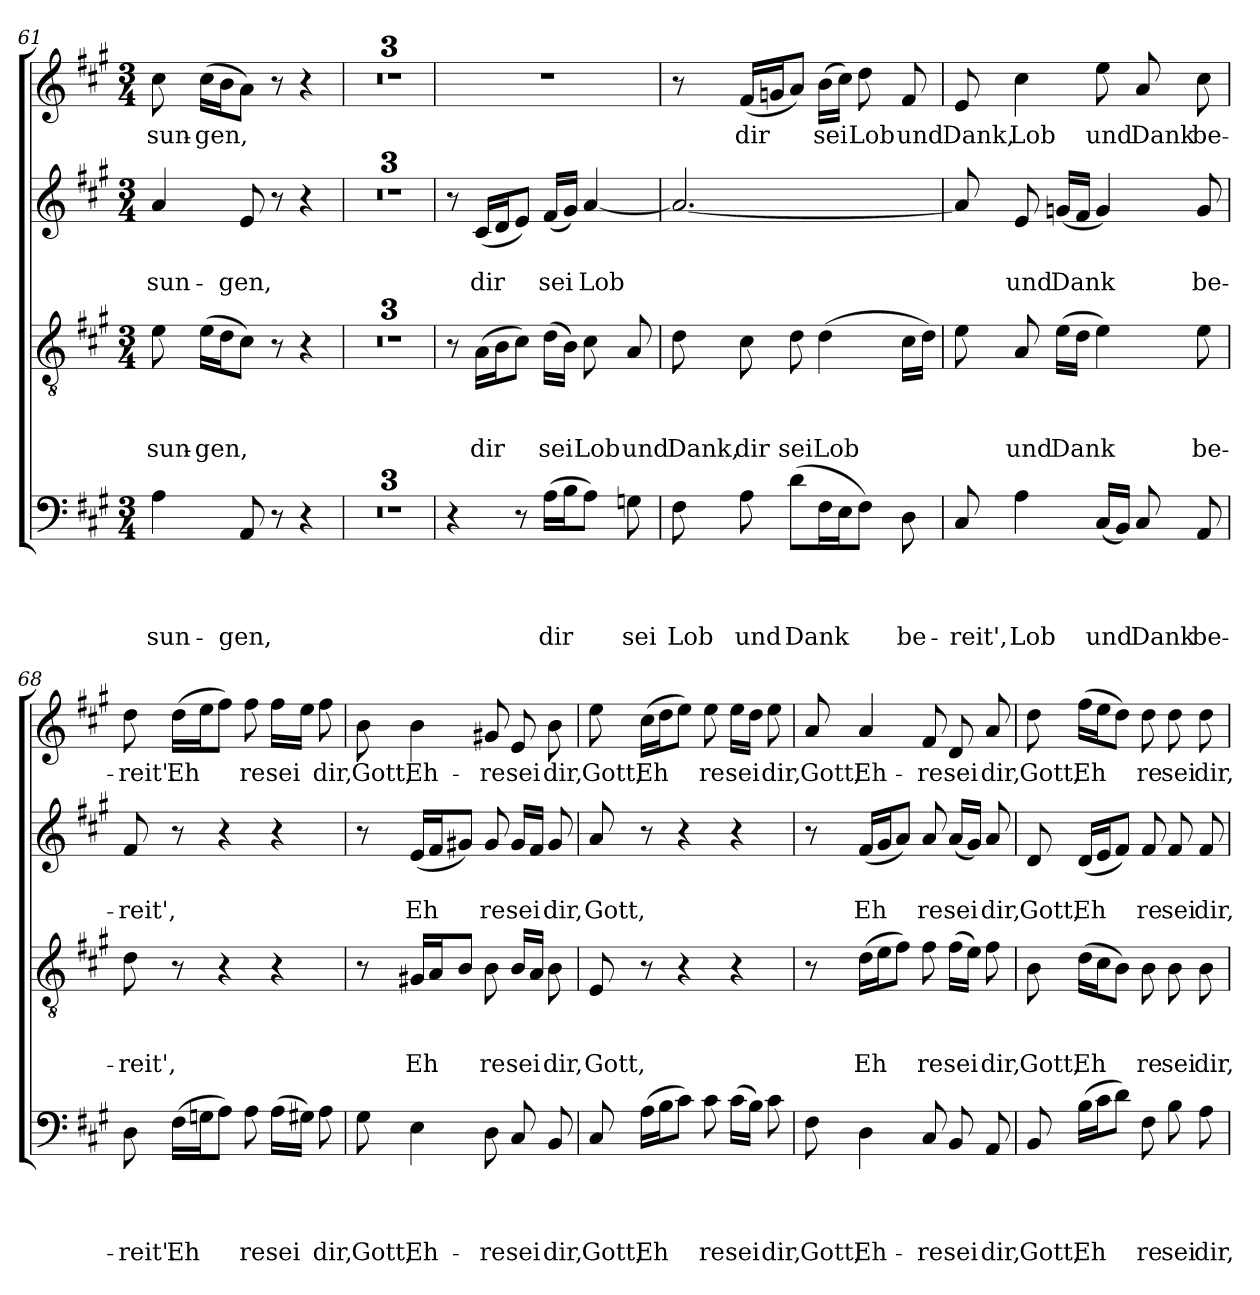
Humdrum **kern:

**kern	**text	**text	**text	**text	**kern	**text	**text	**text	**kern	**text	**text	**kern	**text
*part4	*part4	*part4	*part4	*part4	*part3	*part3	*part3	*part3	*part2	*part2	*part2	*part1	*part1
*staff4	*staff4	*staff4	*staff4	*staff4	*staff3	*staff3	*staff3	*staff3	*staff2	*staff2	*staff2	*staff1	*staff1
*clefF4	*	*	*	*	*clefGv2	*	*	*	*clefG2	*	*	*clefG2	*
*k[f#c#g#]	*	*	*	*	*k[f#c#g#]	*	*	*	*k[f#c#g#]	*	*	*k[f#c#g#]	*
*A:	*	*	*	*	*A:	*	*	*	*A:	*	*	*A:	*
*M3/4	*	*	*	*	*M3/4	*	*	*	*M3/4	*	*	*M3/4	*
=61	=61	=61	=61	=61	=61	=61	=61	=61	=61	=61	=61	=61	=61
!	!	!	!	!LO:LY:b	!	!	!	!LO:LY:b	!	!	!LO:LY:b	!	!LO:LY:b
4A\	.	.	.	-sun-	8e\	.	.	-sun-	4a/	.	-sun-	8cc#\	-sun-
!	!	!	!	!	!	!	!	!LO:LY:b	!	!	!	!	!LO:LY:b
.	.	.	.	.	(>16e\LL	.	.	-gen,	.	.	.	(>16cc#\LL	-gen,
.	.	.	.	.	16d\J	.	.	.	.	.	.	16b\J	.
!	!	!	!	!LO:LY:b	!	!	!	!	!	!	!LO:LY:b	!	!
8AA/	.	.	.	-gen,	8c#\J)	.	.	.	8e/	.	-gen,	8a\J)	.
8r	.	.	.	.	8r	.	.	.	8r	.	.	8r	.
4r	.	.	.	.	4r	.	.	.	4r	.	.	4r	.
=62	=62	=62	=62	=62	=62	=62	=62	=62	=62	=62	=62	=62	=62
2.r	.	.	.	.	2.r	.	.	.	2.r	.	.	2.r	.
=63	=63	=63	=63	=63	=63	=63	=63	=63	=63	=63	=63	=63	=63
2.r	.	.	.	.	2.r	.	.	.	2.r	.	.	2.r	.
!!LO:LB:g=z
=64	=64	=64	=64	=64	=64	=64	=64	=64	=64	=64	=64	=64	=64
2.r	.	.	.	.	2.r	.	.	.	2.r	.	.	2.r	.
=65	=65	=65	=65	=65	=65	=65	=65	=65	=65	=65	=65	=65	=65
4r	.	.	.	.	8r	.	.	.	8r	.	.	2.r	.
!	!	!	!	!	!	!	!	!LO:LY:b	!	!	!LO:LY:b	!	!
.	.	.	.	.	(>16A\LL	.	.	dir	(<16c#/LL	.	dir	.	.
.	.	.	.	.	16B\J	.	.	.	16d/J	.	.	.	.
8r	.	.	.	.	8c#\J)	.	.	.	8e/J)	.	.	.	.
!	!	!	!	!LO:LY:b	!	!	!	!LO:LY:b	!	!	!LO:LY:b	!	!
(>16A\LL	.	.	.	dir	(>16d\LL	.	.	sei	(<16f#/LL	.	sei	.	.
16B\J	.	.	.	.	16B\JJ)	.	.	.	16g#/JJ)	.	.	.	.
!	!	!	!	!	!	!	!	!LO:LY:b	!	!	!LO:LY:b	!	!
8A\J)	.	.	.	.	8c#\	.	.	Lob	[4a/	.	Lob	.	.
!	!	!	!	!LO:LY:b	!	!	!	!LO:LY:b	!	!	!	!	!
8Gn\	.	.	.	sei	8A/	.	.	und	.	.	.	.	.
=66	=66	=66	=66	=66	=66	=66	=66	=66	=66	=66	=66	=66	=66
!	!	!	!	!LO:LY:b	!	!	!	!LO:LY:b	!	!	!	!	!
8F#\	.	.	.	Lob	8d\	.	.	Dank,	2.a/_	.	.	8r	.
!	!	!	!	!LO:LY:b	!	!	!	!LO:LY:b	!	!	!	!	!LO:LY:b
8A\	.	.	.	und	8c#\	.	.	dir	.	.	.	(<16f#/LL	dir
.	.	.	.	.	.	.	.	.	.	.	.	16gn/J	.
!	!	!	!	!LO:LY:b	!	!	!	!LO:LY:b	!	!	!	!	!
(>8d\L	.	.	.	Dank	8d\	.	.	sei	.	.	.	8a/J)	.
!	!	!	!	!	!	!	!	!LO:LY:b	!	!	!	!	!LO:LY:b
16F#\L	.	.	.	.	(>4d\	.	.	Lob	.	.	.	(>16b\LL	sei
16E\J	.	.	.	.	.	.	.	.	.	.	.	16cc#\JJ)	.
!	!	!	!	!	!	!	!	!	!	!	!	!	!LO:LY:b
8F#\J)	.	.	.	.	.	.	.	.	.	.	.	8dd\	Lob
!	!	!	!	!LO:LY:b	!	!	!	!	!	!	!	!	!LO:LY:b
8D\	.	.	.	be-	16c#\LL	.	.	.	.	.	.	8f#/	und
.	.	.	.	.	16d\JJ)	.	.	.	.	.	.	.	.
!!LO:PB:g=z
=67	=67	=67	=67	=67	=67	=67	=67	=67	=67	=67	=67	=67	=67
!	!	!	!	!LO:LY:b	!	!	!	!	!	!	!	!	!LO:LY:b
8C#/	.	.	.	-reit',	8e\	.	.	.	8a/]	.	.	8e/	Dank,
!	!	!	!	!LO:LY:b	!	!	!	!LO:LY:b	!	!	!LO:LY:b	!	!LO:LY:b
4A\	.	.	.	Lob	8A/	.	.	und	8e/	.	und	4cc#\	Lob
!	!	!	!	!	!	!	!	!LO:LY:b	!	!	!LO:LY:b	!	!
.	.	.	.	.	(>16e\LL	.	.	Dank	(<16gn/LL	.	Dank	.	.
.	.	.	.	.	16d\JJ	.	.	.	16f#/JJ	.	.	.	.
!	!	!	!	!LO:LY:b	!	!	!	!	!	!	!	!	!LO:LY:b
(<16C#/LL	.	.	.	und	4e\)	.	.	.	4g/)	.	.	8ee\	und
16BB/JJ)	.	.	.	.	.	.	.	.	.	.	.	.	.
!	!	!	!	!LO:LY:b	!	!	!	!	!	!	!	!	!LO:LY:b
8C#/	.	.	.	Dank	.	.	.	.	.	.	.	8a/	Dank
!	!	!	!	!LO:LY:b	!	!	!	!LO:LY:b	!	!	!LO:LY:b	!	!LO:LY:b
8AA/	.	.	.	be-	8e\	.	.	be-	8g/	.	be-	8cc#\	be-
=68	=68	=68	=68	=68	=68	=68	=68	=68	=68	=68	=68	=68	=68
!	!	!	!	!LO:LY:b	!	!	!	!LO:LY:b	!	!	!LO:LY:b	!	!LO:LY:b
8D\	.	.	.	-reit'.	8d\	.	.	-reit',	8f#/	.	-reit',	8dd\	-reit'.
!	!	!	!	!LO:LY:b	!	!	!	!	!	!	!	!	!LO:LY:b
(>16F#\LL	.	.	.	Eh	8r	.	.	.	8r	.	.	(>16dd\LL	Eh
16Gn\J	.	.	.	.	.	.	.	.	.	.	.	16ee\J	.
8A\J)	.	.	.	.	4r	.	.	.	4r	.	.	8ff#\J)	.
!	!	!	!	!LO:LY:b	!	!	!	!	!	!	!	!	!LO:LY:b
8A\	.	.	.	re	.	.	.	.	.	.	.	8ff#\	re
!	!	!	!	!LO:LY:b	!	!	!	!	!	!	!	!	!LO:LY:b
(>16A\LL	.	.	.	sei	4r	.	.	.	4r	.	.	16ff#\LL	sei
16G#X\JJ)	.	.	.	.	.	.	.	.	.	.	.	16ee\JJ	.
!	!	!	!	!LO:LY:b	!	!	!	!	!	!	!	!	!LO:LY:b
8A\	.	.	.	dir,	.	.	.	.	.	.	.	8ff#\	dir,
=69	=69	=69	=69	=69	=69	=69	=69	=69	=69	=69	=69	=69	=69
!	!	!	!	!LO:LY:b	!	!	!	!	!	!	!	!	!LO:LY:b
8G#\	.	.	.	Gott,	8r	.	.	.	8r	.	.	8b\	Gott,
!	!	!	!	!LO:LY:b	!	!	!	!LO:LY:b	!	!	!LO:LY:b	!	!LO:LY:b
4E\	.	.	.	Eh-	16G#X/LL	.	.	Eh	(<16e/LL	.	Eh	4b\	Eh-
.	.	.	.	.	16A/J	.	.	.	16f#/J	.	.	.	.
.	.	.	.	.	8B/J	.	.	.	8g#X/J)	.	.	.	.
!	!	!	!	!LO:LY:b	!	!	!	!LO:LY:b	!	!	!LO:LY:b	!	!LO:LY:b
8D\	.	.	.	-re	8B\	.	.	re	8g#/	.	re	8g#X/	-re
!	!	!	!	!LO:LY:b	!	!	!	!LO:LY:b	!	!	!LO:LY:b	!	!LO:LY:b
8C#/	.	.	.	sei	16B/LL	.	.	sei	16g#/LL	.	sei	8e/	sei
.	.	.	.	.	16A/JJ	.	.	.	16f#/JJ	.	.	.	.
!	!	!	!	!LO:LY:b	!	!	!	!LO:LY:b	!	!	!LO:LY:b	!	!LO:LY:b
8BB/	.	.	.	dir,	8B\	.	.	dir,	8g#/	.	dir,	8b\	dir,
=70	=70	=70	=70	=70	=70	=70	=70	=70	=70	=70	=70	=70	=70
!	!	!	!	!LO:LY:b	!	!	!	!LO:LY:b	!	!	!LO:LY:b	!	!LO:LY:b
8C#/	.	.	.	Gott,	8E/	.	.	Gott,	8a/	.	Gott,	8ee\	Gott,
!	!	!	!	!LO:LY:b	!	!	!	!	!	!	!	!	!LO:LY:b
(>16A\LL	.	.	.	Eh	8r	.	.	.	8r	.	.	(>16cc#\LL	Eh
16B\J	.	.	.	.	.	.	.	.	.	.	.	16dd\J	.
8c#\J)	.	.	.	.	4r	.	.	.	4r	.	.	8ee\J)	.
!	!	!	!	!LO:LY:b	!	!	!	!	!	!	!	!	!LO:LY:b
8c#\	.	.	.	re	.	.	.	.	.	.	.	8ee\	re
!	!	!	!	!LO:LY:b	!	!	!	!	!	!	!	!	!LO:LY:b
(>16c#\LL	.	.	.	sei	4r	.	.	.	4r	.	.	16ee\LL	sei
16B\JJ)	.	.	.	.	.	.	.	.	.	.	.	16dd\JJ	.
!	!	!	!	!LO:LY:b	!	!	!	!	!	!	!	!	!LO:LY:b
8c#\	.	.	.	dir,	.	.	.	.	.	.	.	8ee\	dir,
!!LO:LB:g=z
=71	=71	=71	=71	=71	=71	=71	=71	=71	=71	=71	=71	=71	=71
!	!	!	!	!LO:LY:b	!	!	!	!	!	!	!	!	!LO:LY:b
8F#\	.	.	.	Gott,	8r	.	.	.	8r	.	.	8a/	Gott,
!	!	!	!	!LO:LY:b	!	!	!	!LO:LY:b	!	!	!LO:LY:b	!	!LO:LY:b
4D\	.	.	.	Eh-	(>16d\LL	.	.	Eh	(<16f#/LL	.	Eh	4a/	Eh-
.	.	.	.	.	16e\J	.	.	.	16g#/J	.	.	.	.
.	.	.	.	.	8f#\J)	.	.	.	8a/J)	.	.	.	.
!	!	!	!	!LO:LY:b	!	!	!	!LO:LY:b	!	!	!LO:LY:b	!	!LO:LY:b
8C#/	.	.	.	-re	8f#\	.	.	re	8a/	.	re	8f#/	-re
!	!	!	!	!LO:LY:b	!	!	!	!LO:LY:b	!	!	!LO:LY:b	!	!LO:LY:b
8BB/	.	.	.	sei	(>16f#\LL	.	.	sei	(<16a/LL	.	sei	8d/	sei
.	.	.	.	.	16e\JJ)	.	.	.	16g#/JJ)	.	.	.	.
!	!	!	!	!LO:LY:b	!	!	!	!LO:LY:b	!	!	!LO:LY:b	!	!LO:LY:b
8AA/	.	.	.	dir,	8f#\	.	.	dir,	8a/	.	dir,	8a/	dir,
=72	=72	=72	=72	=72	=72	=72	=72	=72	=72	=72	=72	=72	=72
!	!	!	!	!LO:LY:b	!	!	!	!LO:LY:b	!	!	!LO:LY:b	!	!LO:LY:b
8BB/	.	.	.	Gott,	8B\	.	.	Gott,	8d/	.	Gott,	8dd\	Gott,
!	!	!	!	!LO:LY:b	!	!	!	!LO:LY:b	!	!	!LO:LY:b	!	!LO:LY:b
(>16B\LL	.	.	.	Eh	(>16d\LL	.	.	Eh	(<16d/LL	.	Eh	(>16ff#\LL	Eh
16c#\J	.	.	.	.	16c#\J	.	.	.	16e/J	.	.	16ee\J	.
8d\J)	.	.	.	.	8B\J)	.	.	.	8f#/J)	.	.	8dd\J)	.
!	!	!	!	!LO:LY:b	!	!	!	!LO:LY:b	!	!	!LO:LY:b	!	!LO:LY:b
8F#\	.	.	.	re	8B\	.	.	re	8f#/	.	re	8dd\	re
!	!	!	!	!LO:LY:b	!	!	!	!LO:LY:b	!	!	!LO:LY:b	!	!LO:LY:b
8B\	.	.	.	sei	8B\	.	.	sei	8f#/	.	sei	8dd\	sei
!	!	!	!	!LO:LY:b	!	!	!	!LO:LY:b	!	!	!LO:LY:b	!	!LO:LY:b
8A\	.	.	.	dir,	8B\	.	.	dir,	8f#/	.	dir,	8dd\	dir,
=	=	=	=	=	=	=	=	=	=	=	=	=	=
*-	*-	*-	*-	*-	*-	*-	*-	*-	*-	*-	*-	*-	*-
